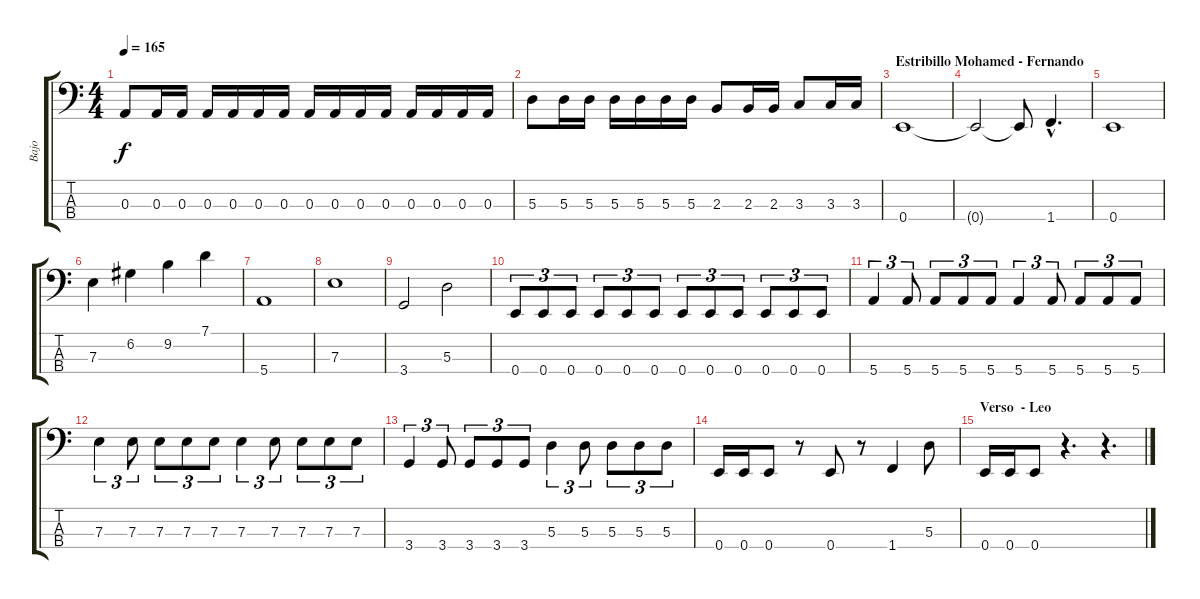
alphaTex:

\track ("Bajo" "Bajo") {instrument electricbassfinger}
\staff {score tabs}
\tuning (G2 D2 A1 E1) {hide}
\ts (4 4)
\tempo 165
\clef f4
\ks c
0.3.8{dy f} 0.3.16 0.3.16 0.3.16 0.3.16 0.3.16 0.3.16 0.3.16 0.3.16 0.3.16 0.3.16 0.3.16 0.3.16 0.3.16 0.3.16 |
5.3.8 5.3.16 5.3.16 5.3.16 5.3.16 5.3.16 5.3.16 2.3.8 2.3.16 2.3.16 3.3.8 3.3.16 3.3.16 |
\section ("" "Estribillo Mohamed - Fernando")
0.4.1 |
0.4{t}.2 0.4{t}.8 1.4{hac}.4{d} |
0.4.1 |
7.3.4 6.2.4 9.2.4 7.1.4 |
5.4.1 |
7.3.1 |
3.4.2 5.3.2 |
0.4.8{tu (3 2)} 0.4.8{tu (3 2)} 0.4.8{tu (3 2)} 0.4.8{tu (3 2)} 0.4.8{tu (3 2)} 0.4.8{tu (3 2)} 0.4.8{tu (3 2)} 0.4.8{tu (3 2)} 0.4.8{tu (3 2)} 0.4.8{tu (3 2)} 0.4.8{tu (3 2)} 0.4.8{tu (3 2)} |
5.4.4{tu (3 2) instrument electricbasspick} 5.4.8{tu (3 2)} 5.4.8{tu (3 2)} 5.4.8{tu (3 2)} 5.4.8{tu (3 2)} 5.4.4{tu (3 2)} 5.4.8{tu (3 2)} 5.4.8{tu (3 2)} 5.4.8{tu (3 2)} 5.4.8{tu (3 2)} |
7.3.4{tu (3 2)} 7.3.8{tu (3 2)} 7.3.8{tu (3 2)} 7.3.8{tu (3 2)} 7.3.8{tu (3 2)} 7.3.4{tu (3 2)} 7.3.8{tu (3 2)} 7.3.8{tu (3 2)} 7.3.8{tu (3 2)} 7.3.8{tu (3 2)} |
3.4.4{tu (3 2)} 3.4.8{tu (3 2)} 3.4.8{tu (3 2)} 3.4.8{tu (3 2)} 3.4.8{tu (3 2)} 5.3.4{tu (3 2)} 5.3.8{tu (3 2)} 5.3.8{tu (3 2)} 5.3.8{tu (3 2)} 5.3.8{tu (3 2)} |
0.4.16 0.4.16 0.4.8 r.8 0.4.8 r.8 1.4.4 5.3.8 |
\section ("" "Verso  - Leo")
0.4.16 0.4.16 0.4.8 r.4{d} r.4{d}
